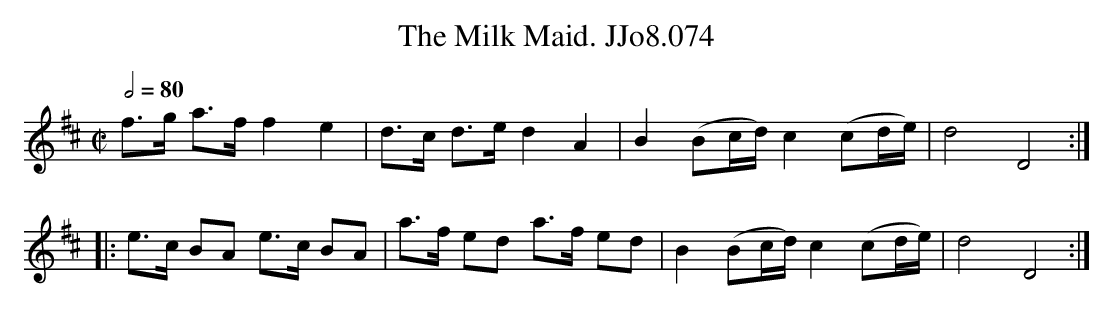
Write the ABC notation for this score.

X:1
T:Milk Maid. JJo8.074, The
M:C|
L:1/8
Q:1/2=80
K:D
f>g a>f f2e2|d>c d>e d2A2|B2(Bc/d/)c2(cd/e/)|d4D4:|
|:e>c BA e>c BA|a>f ed a>f ed|B2(Bc/d/)c2(cd/e/)|d4D4:|
